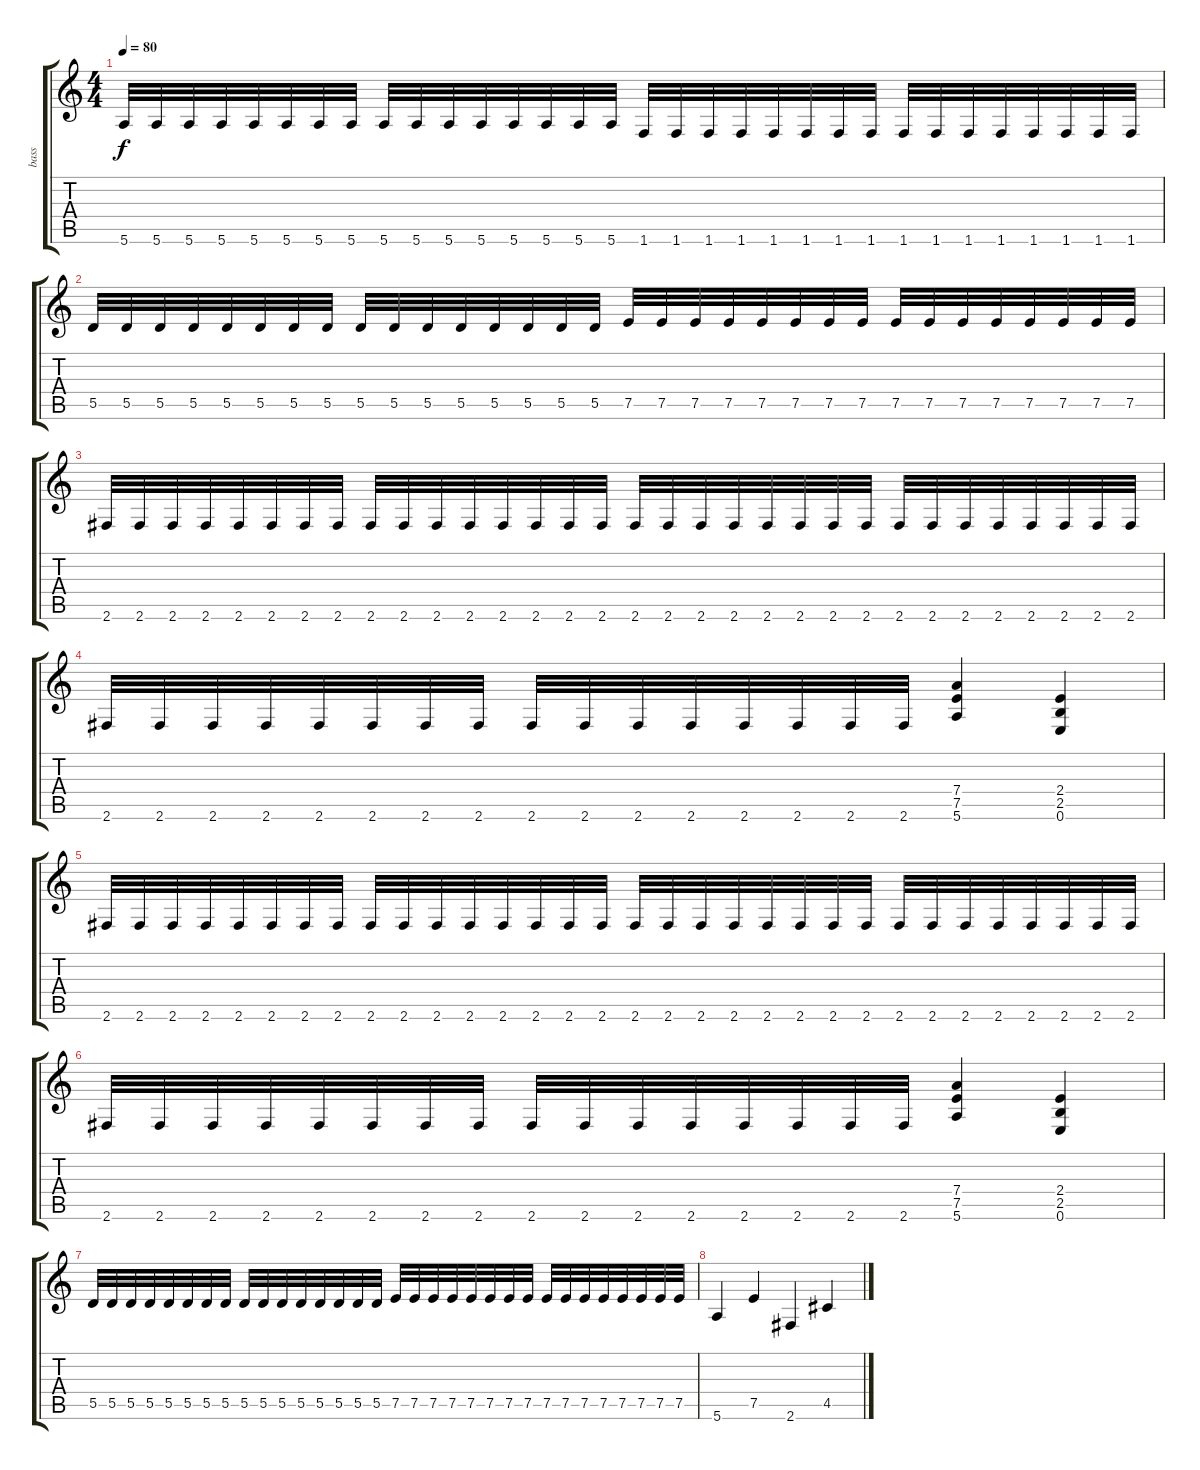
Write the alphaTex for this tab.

\track ("bass" "bass") {instrument electricbassfinger}
\staff {score tabs}
\tuning (E4 B3 G3 D3 A2 E2) {hide}
\ts (4 4)
\tempo 80
\clef g2
\ks c
5.6.32{dy f} 5.6.32 5.6.32 5.6.32 5.6.32 5.6.32 5.6.32 5.6.32 5.6.32 5.6.32 5.6.32 5.6.32 5.6.32 5.6.32 5.6.32 5.6.32 1.6.32 1.6.32 1.6.32 1.6.32 1.6.32 1.6.32 1.6.32 1.6.32 1.6.32 1.6.32 1.6.32 1.6.32 1.6.32 1.6.32 1.6.32 1.6.32 |
5.5.32 5.5.32 5.5.32 5.5.32 5.5.32 5.5.32 5.5.32 5.5.32 5.5.32 5.5.32 5.5.32 5.5.32 5.5.32 5.5.32 5.5.32 5.5.32 7.5.32 7.5.32 7.5.32 7.5.32 7.5.32 7.5.32 7.5.32 7.5.32 7.5.32 7.5.32 7.5.32 7.5.32 7.5.32 7.5.32 7.5.32 7.5.32 |
2.6.32 2.6.32 2.6.32 2.6.32 2.6.32 2.6.32 2.6.32 2.6.32 2.6.32 2.6.32 2.6.32 2.6.32 2.6.32 2.6.32 2.6.32 2.6.32 2.6.32 2.6.32 2.6.32 2.6.32 2.6.32 2.6.32 2.6.32 2.6.32 2.6.32 2.6.32 2.6.32 2.6.32 2.6.32 2.6.32 2.6.32 2.6.32 |
2.6.32 2.6.32 2.6.32 2.6.32 2.6.32 2.6.32 2.6.32 2.6.32 2.6.32 2.6.32 2.6.32 2.6.32 2.6.32 2.6.32 2.6.32 2.6.32 (7.4 7.5 5.6).4 (2.4 2.5 0.6).4 |
2.6.32 2.6.32 2.6.32 2.6.32 2.6.32 2.6.32 2.6.32 2.6.32 2.6.32 2.6.32 2.6.32 2.6.32 2.6.32 2.6.32 2.6.32 2.6.32 2.6.32 2.6.32 2.6.32 2.6.32 2.6.32 2.6.32 2.6.32 2.6.32 2.6.32 2.6.32 2.6.32 2.6.32 2.6.32 2.6.32 2.6.32 2.6.32 |
2.6.32 2.6.32 2.6.32 2.6.32 2.6.32 2.6.32 2.6.32 2.6.32 2.6.32 2.6.32 2.6.32 2.6.32 2.6.32 2.6.32 2.6.32 2.6.32 (7.4 7.5 5.6).4 (2.4 2.5 0.6).4 |
5.5.32 5.5.32 5.5.32 5.5.32 5.5.32 5.5.32 5.5.32 5.5.32 5.5.32 5.5.32 5.5.32 5.5.32 5.5.32 5.5.32 5.5.32 5.5.32 7.5.32 7.5.32 7.5.32 7.5.32 7.5.32 7.5.32 7.5.32 7.5.32 7.5.32 7.5.32 7.5.32 7.5.32 7.5.32 7.5.32 7.5.32 7.5.32 |
5.6.4 7.5.4 2.6.4 4.5.4
